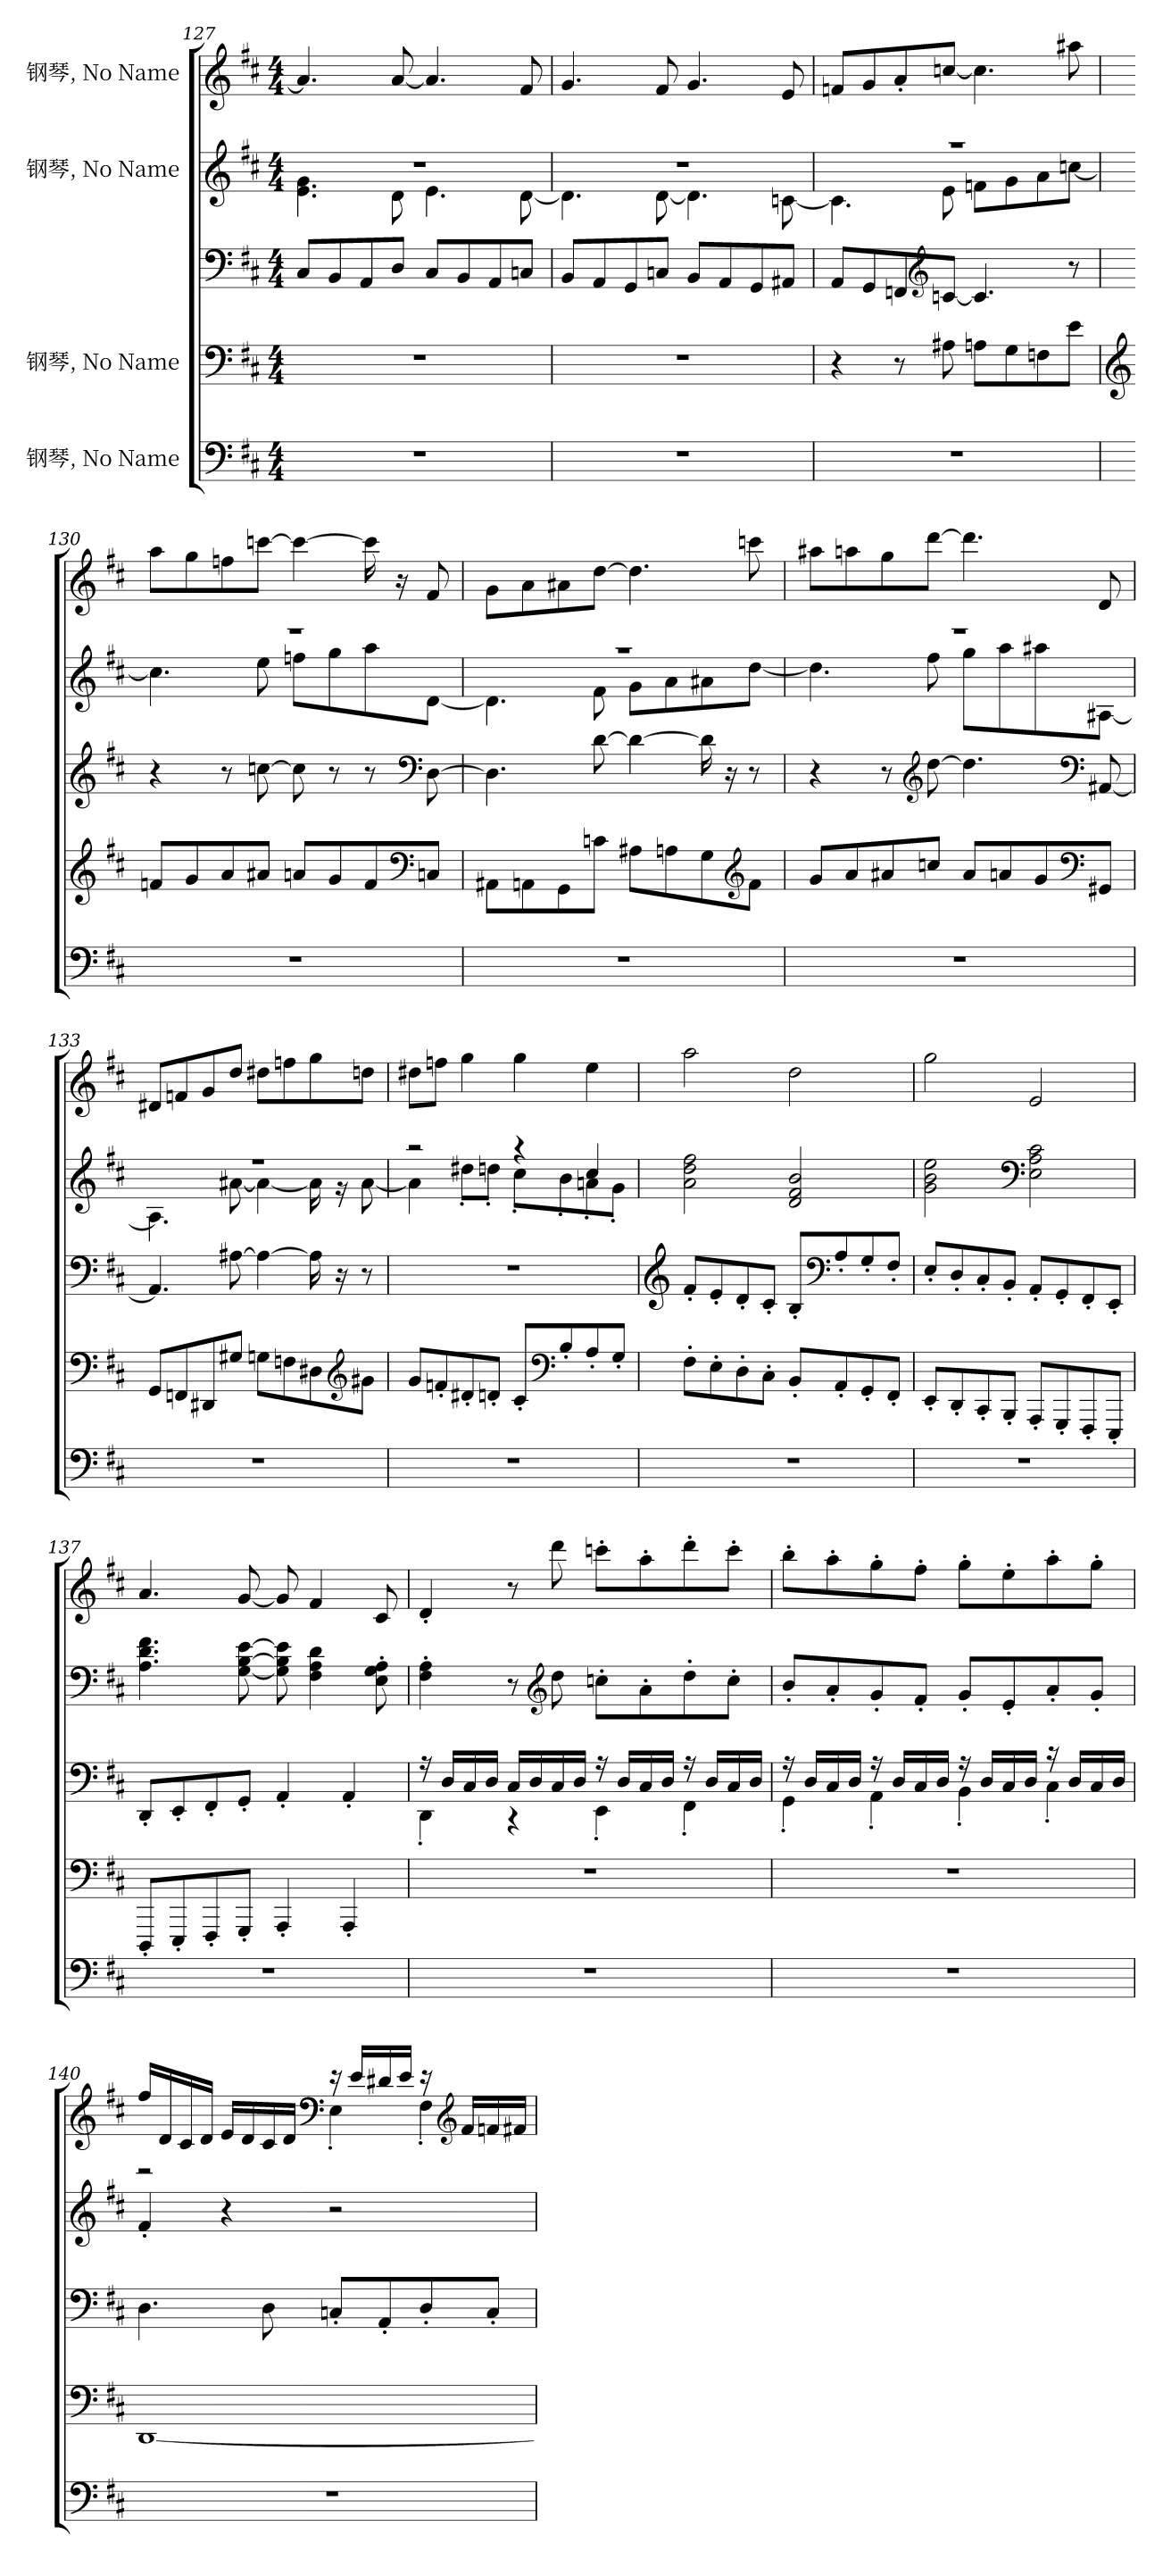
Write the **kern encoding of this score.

**kern	**kern	**kern	**kern	**kern
*part4	*part3	*part3	*part2	*part1
*staff5	*staff4	*staff3	*staff2	*staff1
*I"钢琴, No Name	*I"钢琴, No Name	*	*I"钢琴, No Name	*I"钢琴, No Name
*clefF4	*clefF4	*clefF4	*clefG2	*clefG2
*k[f#c#]	*k[f#c#]	*k[f#c#]	*k[f#c#]	*k[f#c#]
*M4/4	*M4/4	*M4/4	*M4/4	*M4/4
=127	=127	=127	=127	=127
*	*	*	*^	*
1r	1r	8C#/L	1r	4.e\ 4.g\	4.a/]
.	.	8BB/	.	.	.
.	.	8AA/	.	.	.
*	*	*	*	*	*MM143
.	.	8D/J	.	8d\	[8a/
.	.	8C#/L	.	4.e\	4.a/]
.	.	8BB/	.	.	.
.	.	8AA/	.	.	.
*	*	*	*	*	*MM143
.	.	8Cn/J	.	[8d\	8f#/
!!LO:LB:g=z
=128	=128	=128	=128	=128	=128
1r	1r	8BB/L	1r	4.d\]	4.g/
.	.	8AA/	.	.	.
.	.	8GG/	.	.	.
*	*	*	*	*	*MM143
.	.	8Cn/J	.	[8d\	8f#/
.	.	8BB/L	.	4.d\]	4.g/
.	.	8AA/	.	.	.
.	.	8GG/	.	.	.
*	*	*	*	*	*MM145
.	.	8AA#X/J	.	[8cn\	8e/
=129	=129	=129	=129	=129	=129
1r	4r	8AA/L	1r	4.c\]	8fn/L
.	.	8GG/	.	.	8g/
.	8r	8FFn/	.	.	8a'/
*	*	*clefG2	*	*	*
*	*	*	*	*	*MM145
.	8A#X\	[8cn/J	.	8e\	[8ccn/J
.	8An\L	4.c/]	.	8fn\L	4.cc\]
.	8G\	.	.	8g\	.
.	8Fn\	.	.	8a\	.
*	*	*	*	*	*MM145
.	8e\J	8r	.	[8ccn\J	8aa#X\
=130	=130	=130	=130	=130	=130
*	*clefG2	*	*	*	*
1r	8fn/L	4r	1r	4.cc\]	8aa\L
.	8g/	.	.	.	8gg\
.	8a/	8r	.	.	8ffn\
*	*	*	*	*	*MM145
.	8a#X/J	[8ccn\	.	8ee\	[8cccn\J
.	8an/L	8cc\]	.	8ffn\L	4ccc\_
.	8g/	8r	.	8gg\	.
.	8f/	8r	.	8aa\	16ccc\]
*	*	*	*	*	*MM141
.	.	.	.	.	16r
*	*clefF4	*clefF4	*	*	*
*	*	*	*	*	*MM145
.	8Cn/J	[8D\	.	[8d\J	8f#/
!!LO:PB:g=z
=131	=131	=131	=131	=131	=131
1r	8AA#X\L	4.D\]	1r	4.d\]	8g\L
.	8AAn\	.	.	.	8a\
.	8GG\	.	.	.	8a#X\
*	*	*	*	*	*MM145
.	8cn\J	[8d\	.	8f#\	[8dd\J
.	8A#X\L	4d\_	.	8g\L	4.dd\]
.	8An\	.	.	8a\	.
.	8G\	16d\]	.	8a#X\	.
.	.	16r	.	.	.
*	*clefG2	*	*	*	*
*	*	*	*	*	*MM145
.	8f#\J	8r	.	[8dd\J	8cccn\
=132	=132	=132	=132	=132	=132
1r	8g/L	4r	1r	4.dd\]	8aa#X\L
.	8a/	.	.	.	8aan\
.	8a#X/	8r	.	.	8gg\
*	*	*clefG2	*	*	*
*	*	*	*	*	*MM145
.	8ccn/J	[8dd\	.	8ff#\	[8ddd\J
.	8a#/L	4.dd\]	.	8gg\L	4.ddd\]
.	8an/	.	.	8aa\	.
.	8g/	.	.	8aa#X\	.
*	*clefF4	*clefF4	*	*	*
*	*	*	*	*	*MM145
.	8GG#X/J	[8AA#X/	.	[8A#X\J	8d/
!!LO:LB:g=z
=133	=133	=133	=133	=133	=133
1r	8GG/L	4.AA#/]	1r	4.A#\]	8d#X/L
.	8FFn/	.	.	.	8fn/
.	8DD#X/	.	.	.	8g/
*	*	*	*	*	*MM145
.	8G#X/J	[8A#X\	.	[8a#X\	8dd/J
.	8Gn\L	4A#\_	.	4a#\_	8dd#X\L
.	8Fn\	.	.	.	8ffn\
.	8D#X\	16A#\]	.	16a#\]	8gg\
.	.	16r	.	16r	.
*	*clefG2	*	*	*	*
*	*	*	*	*	*MM145
.	8g#X\J	8r	.	[8a#\	8ddn\J
=134	=134	=134	=134	=134	=134
1r	8g/L	1r	2r	4a#\]	8dd#X\L
.	8fn'/	.	.	.	8ffn\J
.	8d#X'/	.	.	8dd#X'\L	4gg\
.	8dn'/J	.	.	8ddn'\J	.
.	8c#'/L	.	4r	8cc#'\L	4gg\
*	*clefF4	*	*	*	*
.	8B'/	.	.	8b'\	.
.	8A'/	.	4cc#/	8an'\	4ee\
.	8G'/J	.	.	8g'\J	.
*	*	*	*v	*v	*
=135	=135	=135	=135	=135
*	*	*clefG2	*	*
*	*	*	*	*MM147
1r	8F#'\L	8f#'/L	2a\ 2dd\ 2ff#\	2aa\
.	8E'\	8e'/	.	.
.	8D'\	8d'/	.	.
.	8C#'\J	8c#'/J	.	.
*	*	*	*	*MM147
.	8BB'/L	8B'/L	2d/ 2f#/ 2b/	2dd\
*	*	*clefF4	*	*
.	8AA'/	8A'/	.	.
.	8GG'/	8G'/	.	.
.	8FF#'/J	8F#'/J	.	.
!!LO:PB:g=z
=136	=136	=136	=136	=136
*	*	*	*	*MM147
1r	8EE'/L	8E'/L	2g\ 2b\ 2ee\	2gg\
.	8DD'/	8D'/	.	.
.	8CC#'/	8C#'/	.	.
.	8BBB'/J	8BB'/J	.	.
*	*	*	*clefF4	*
*	*	*	*	*MM147
.	8AAA'/L	8AA'/L	2E\ 2A\ 2c#\	2e/
.	8GGG'/	8GG'/	.	.
.	8FFF#'/	8FF#'/	.	.
.	8EEE'/J	8EE'/J	.	.
=137	=137	=137	=137	=137
*	*	*	*	*MM147
1r	8DDD'/L	8DD'/L	4.A\ 4.d\ 4.f#\	4.a/
.	8EEE'/	8EE'/	.	.
.	8FFF#'/	8FF#'/	.	.
.	8GGG'/J	8GG'/J	[8G\ [8B\ [8e\	[8g/
.	4AAA'/	4AA'/	8G\] 8B\] 8e\]	8g/]
.	.	.	4F#\ 4A\ 4d\	4f#/
.	4AAA'/	4AA'/	.	.
.	.	.	8E\' 8G\' 8A\'	8c#/
=138	=138	=138	=138	=138
*	*	*	*	*MM149
*	*	*^	*	*
1r	1r	16r	4DD'\	4F#\' 4A\'	4d'/
.	.	16D/LL	.	.	.
.	.	16C#/	.	.	.
.	.	16D/JJ	.	.	.
.	.	16C#/LL	4r	8r	8r
.	.	16D/	.	.	.
*	*	*	*	*clefG2	*
.	.	16C#/	.	8dd\	8ddd\
.	.	16D/JJ	.	.	.
.	.	16r	4EE'\	8ccn'\L	8cccn'\L
.	.	16D/LL	.	.	.
.	.	16C#/	.	8a'\	8aa'\
.	.	16D/JJ	.	.	.
.	.	16r	4FF#'\	8dd'\	8ddd'\
.	.	16D/LL	.	.	.
.	.	16C#/	.	8cc'\J	8ccc'\J
.	.	16D/JJ	.	.	.
!!LO:LB:g=z
=139	=139	=139	=139	=139	=139
1r	1r	16r	4GG'\	8b'/L	8bb'\L
.	.	16D/LL	.	.	.
.	.	16C#/	.	8a'/	8aa'\
.	.	16D/JJ	.	.	.
.	.	16r	4AA'\	8g'/	8gg'\
.	.	16D/LL	.	.	.
.	.	16C#/	.	8f#'/J	8ff#'\J
.	.	16D/JJ	.	.	.
.	.	16r	4BB'\	8g'/L	8gg'\L
.	.	16D/LL	.	.	.
.	.	16C#/	.	8e'/	8ee'\
.	.	16D/JJ	.	.	.
.	.	16r	4C#'\	8a'/	8aa'\
.	.	16D/LL	.	.	.
.	.	16C#/	.	8g'/J	8gg'\J
.	.	16D/JJ	.	.	.
*	*	*v	*v	*	*
=140	=140	=140	=140	=140
*	*	*	*	*^
1r	[1DD	4.D\	4f#'/	16ff#/LL	2r
.	.	.	.	16d/	.
.	.	.	.	16c#/	.
.	.	.	.	16d/JJ	.
.	.	.	4r	16e/LL	.
.	.	.	.	16d/	.
.	.	8D\	.	16c#/	.
.	.	.	.	16d/JJ	.
*	*	*	*	*clefF4	*
.	.	8Cn'/L	2r	16r	4E'\
.	.	.	.	16e/LL	.
.	.	8AA'/	.	16d#X/	.
.	.	.	.	16e/JJ	.
.	.	8D'/	.	16r	4F#'\
*	*	*	*	*clefG2	*
.	.	.	.	16f#/LL	.
.	.	8C'/J	.	16fn/	.
.	.	.	.	16f#X/JJ	.
*	*	*	*	*v	*v
=	=	=	=	=
*-	*-	*-	*-	*-
